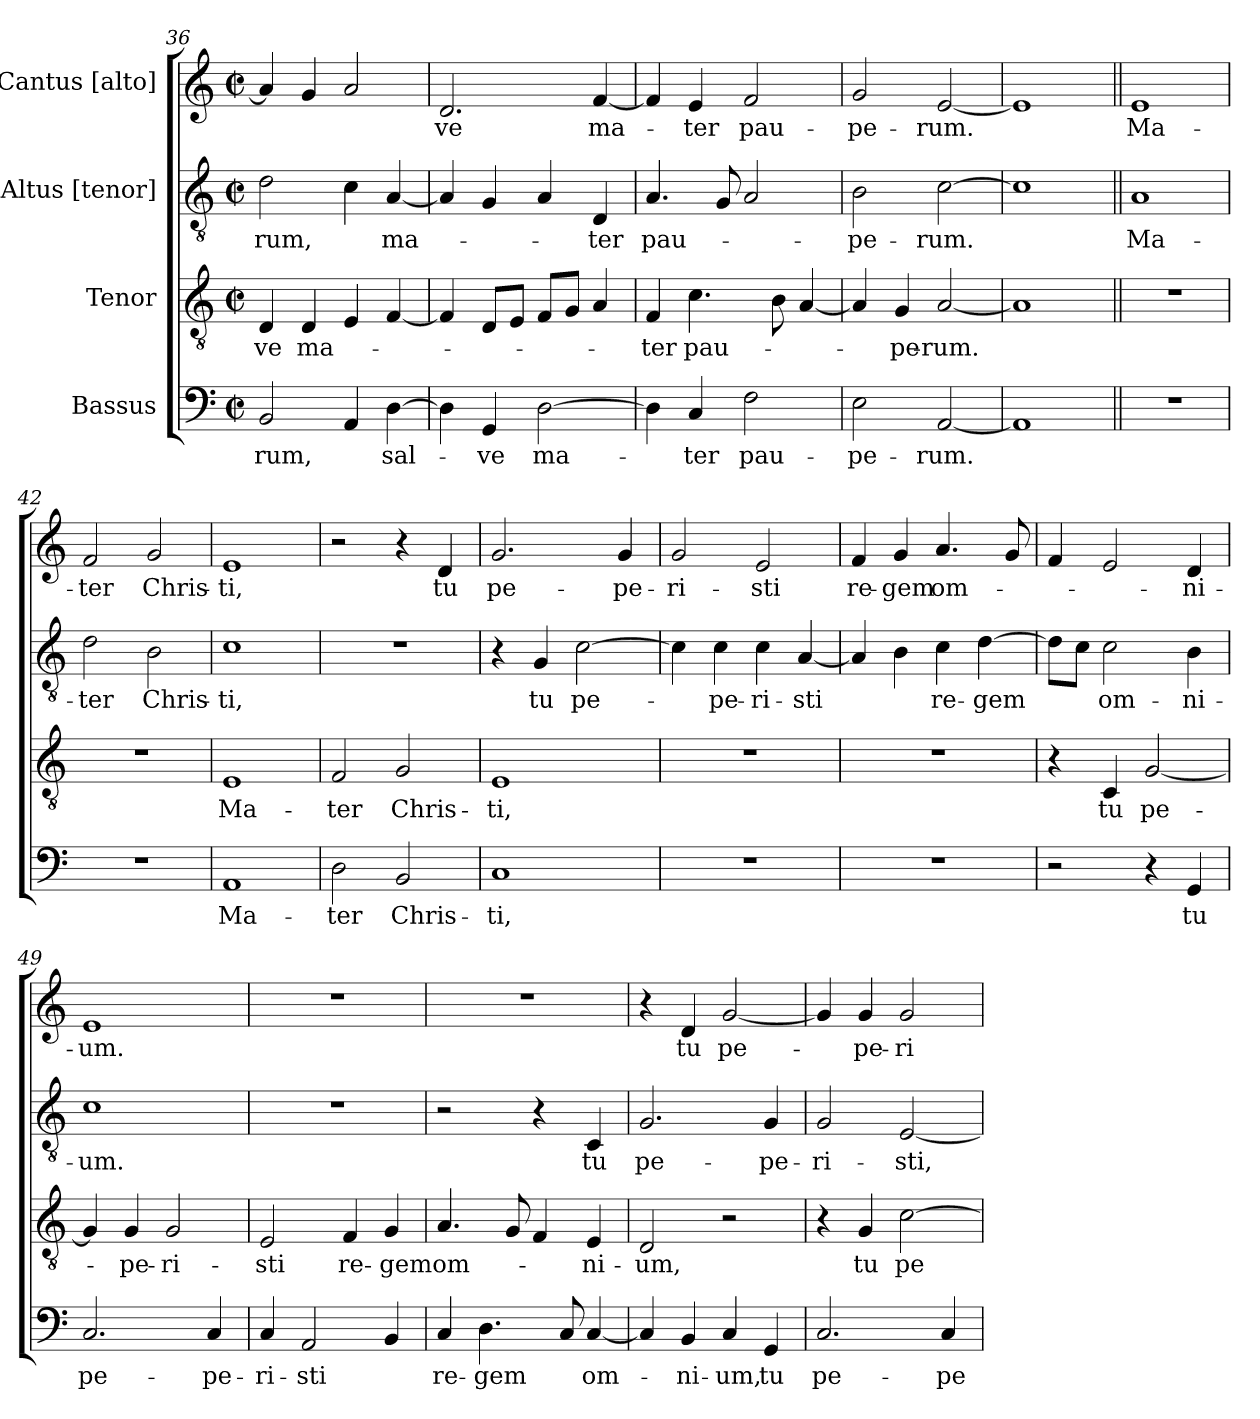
**kern	**text	**kern	**text	**kern	**text	**kern	**text
*part4	*part4	*part3	*part3	*part2	*part2	*part1	*part1
*staff4	*staff4	*staff3	*staff3	*staff2	*staff2	*staff1	*staff1
*I"Bassus	*	*I"Tenor	*	*I"Altus [tenor]	*	*I"Cantus [alto]	*
!!LO:LB:g=z
*clefF4	*	*clefGv2	*	*clefGv2	*	*clefG2	*
*k[]	*	*k[]	*	*k[]	*	*k[]	*
*C:	*	*C:	*	*C:	*	*C:	*
*M2/2	*	*M2/2	*	*M2/2	*	*M2/2	*
*met(c|)	*	*met(c|)	*	*met(c|)	*	*met(c|)	*
=36	=36	=36	=36	=36	=36	=36	=36
2BB/	-rum,	4D/	-ve	2d\	-rum,	4a/]	.
.	.	4D/	ma-	.	.	4g/	.
4AA/	.	4E/	.	4c\	.	2a/	.
[4D\	sal-	[4F/	.	[4A/	ma-	.	.
=37	=37	=37	=37	=37	=37	=37	=37
4D\]	.	4F/]	.	4A/]	.	2.d/	-ve
4GG/	-ve	8D/L	.	4G/	.	.	.
.	.	8E/J	.	.	.	.	.
[2D\	ma-	8F/L	.	4A/	.	.	.
.	.	8G/J	.	.	.	.	.
.	.	4A/	.	4D/	-ter	[4f/	ma-
=38	=38	=38	=38	=38	=38	=38	=38
4D\]	.	4F/	-ter	4.A/	pau-	4f/]	.
4C/	-ter	4.c\	pau-	.	.	4e/	-ter
.	.	.	.	8G/	.	.	.
2F\	pau-	.	.	2A/	.	2f/	pau-
.	.	8B\	.	.	.	.	.
.	.	[4A/	.	.	.	.	.
=39	=39	=39	=39	=39	=39	=39	=39
2E\	-pe-	4A/]	.	2B\	-pe-	2g/	-pe-
.	.	4G/	-pe-	.	.	.	.
[2AA/	-rum.	[2A/	-rum.	[2c\	-rum.	[2e/	-rum.
=40	=40	=40	=40	=40	=40	=40	=40
1AA]	.	1A]	.	1c]	.	1e]	.
=41||	=41||	=41||	=41||	=41||	=41||	=41||	=41||
1r	.	1r	.	1A	Ma-	1e	Ma-
=42	=42	=42	=42	=42	=42	=42	=42
1r	.	1r	.	2d\	-ter	2f/	-ter
.	.	.	.	2B\	Chris-	2g/	Chris-
!!LO:PB:g=z
=43	=43	=43	=43	=43	=43	=43	=43
1AA	Ma-	1E	Ma-	1c	-ti,	1e	-ti,
=44	=44	=44	=44	=44	=44	=44	=44
2D\	-ter	2F/	-ter	1r	.	2r	.
2BB/	Chris-	2G/	Chris-	.	.	4r	.
.	.	.	.	.	.	4d/	tu
=45	=45	=45	=45	=45	=45	=45	=45
1C	-ti,	1E	-ti,	4r	.	2.g/	pe-
.	.	.	.	4G/	tu	.	.
.	.	.	.	[2c\	pe-	.	.
.	.	.	.	.	.	4g/	-pe-
=46	=46	=46	=46	=46	=46	=46	=46
1r	.	1r	.	4c\]	.	2g/	-ri-
.	.	.	.	4c\	-pe-	.	.
.	.	.	.	4c\	-ri-	2e/	-sti
.	.	.	.	[4A/	-sti	.	.
=47	=47	=47	=47	=47	=47	=47	=47
1r	.	1r	.	4A/]	.	4f/	re-
.	.	.	.	4B\	.	4g/	-gem
.	.	.	.	4c\	re-	4.a/	om-
.	.	.	.	[4d\	-gem	.	.
.	.	.	.	.	.	8g/	.
=48	=48	=48	=48	=48	=48	=48	=48
2r	.	4r	.	8d\L]	.	4f/	.
.	.	.	.	8c\J	.	.	.
.	.	4C/	tu	2c\	om-	2e/	.
4r	.	[2G/	pe-	.	.	.	.
4GG/	tu	.	.	4B\	-ni-	4d/	-ni-
=49	=49	=49	=49	=49	=49	=49	=49
2.C/	pe-	4G/]	.	1c	-um.	1e	-um.
.	.	4G/	-pe-	.	.	.	.
.	.	2G/	-ri-	.	.	.	.
4C/	-pe-	.	.	.	.	.	.
!!LO:LB:g=z
=50	=50	=50	=50	=50	=50	=50	=50
4C/	-ri-	2E/	-sti	1r	.	1r	.
2AA/	-sti	.	.	.	.	.	.
.	.	4F/	re-	.	.	.	.
4BB/	.	4G/	-gem	.	.	.	.
=51	=51	=51	=51	=51	=51	=51	=51
4C/	re-	4.A/	om-	2r	.	1r	.
4.D\	-gem	.	.	.	.	.	.
.	.	8G/	.	.	.	.	.
.	.	4F/	.	4r	.	.	.
8C/	.	.	.	.	.	.	.
[4C/	om-	4E/	-ni-	4C/	tu	.	.
=52	=52	=52	=52	=52	=52	=52	=52
4C/]	.	2D/	-um,	2.G/	pe-	4r	.
4BB/	-ni-	.	.	.	.	4d/	tu
4C/	-um,	2r	.	.	.	[2g/	pe-
4GG/	tu	.	.	4G/	-pe-	.	.
=53	=53	=53	=53	=53	=53	=53	=53
2.C/	pe-	4r	.	2G/	-ri-	4g/]	.
.	.	4G/	tu	.	.	4g/	-pe-
.	.	[2c\	pe-	[2E/	-sti,-	2g/	-ri-
4C/	-pe-	.	.	.	.	.	.
=	=	=	=	=	=	=	=
*-	*-	*-	*-	*-	*-	*-	*-
